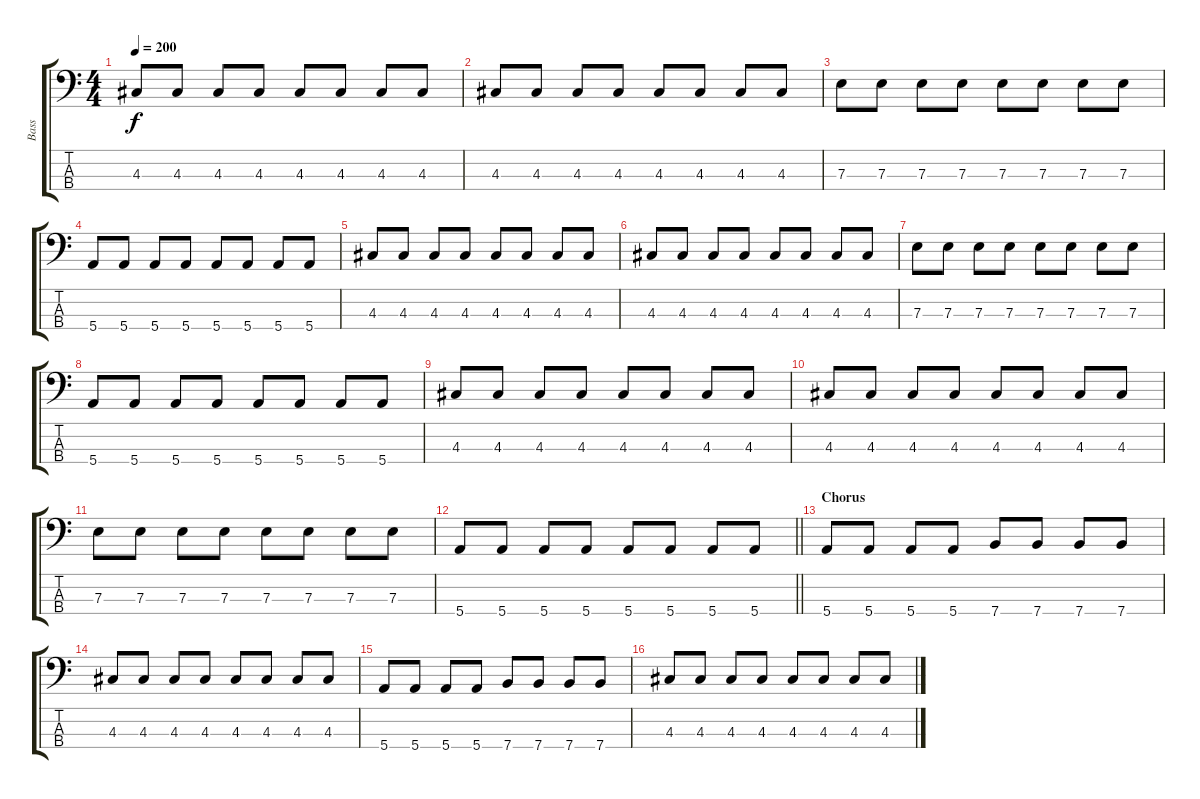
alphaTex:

\track ("Bass" "Bass") {instrument electricbasspick}
\staff {score tabs}
\tuning (G2 D2 A1 E1) {hide}
\ts (4 4)
\tempo 200
\clef f4
\ks c
4.3.8{dy f} 4.3.8 4.3.8 4.3.8 4.3.8 4.3.8 4.3.8 4.3.8 |
4.3.8 4.3.8 4.3.8 4.3.8 4.3.8 4.3.8 4.3.8 4.3.8 |
7.3.8 7.3.8 7.3.8 7.3.8 7.3.8 7.3.8 7.3.8 7.3.8 |
5.4.8 5.4.8 5.4.8 5.4.8 5.4.8 5.4.8 5.4.8 5.4.8 |
4.3.8 4.3.8 4.3.8 4.3.8 4.3.8 4.3.8 4.3.8 4.3.8 |
4.3.8 4.3.8 4.3.8 4.3.8 4.3.8 4.3.8 4.3.8 4.3.8 |
7.3.8 7.3.8 7.3.8 7.3.8 7.3.8 7.3.8 7.3.8 7.3.8 |
5.4.8 5.4.8 5.4.8 5.4.8 5.4.8 5.4.8 5.4.8 5.4.8 |
4.3.8 4.3.8 4.3.8 4.3.8 4.3.8 4.3.8 4.3.8 4.3.8 |
4.3.8 4.3.8 4.3.8 4.3.8 4.3.8 4.3.8 4.3.8 4.3.8 |
7.3.8 7.3.8 7.3.8 7.3.8 7.3.8 7.3.8 7.3.8 7.3.8 |
\barLineRight lightlight
5.4.8 5.4.8 5.4.8 5.4.8 5.4.8 5.4.8 5.4.8 5.4.8 |
\section ("" "Chorus")
5.4.8 5.4.8 5.4.8 5.4.8 7.4.8 7.4.8 7.4.8 7.4.8 |
4.3.8 4.3.8 4.3.8 4.3.8 4.3.8 4.3.8 4.3.8 4.3.8 |
5.4.8 5.4.8 5.4.8 5.4.8 7.4.8 7.4.8 7.4.8 7.4.8 |
4.3.8 4.3.8 4.3.8 4.3.8 4.3.8 4.3.8 4.3.8 4.3.8
